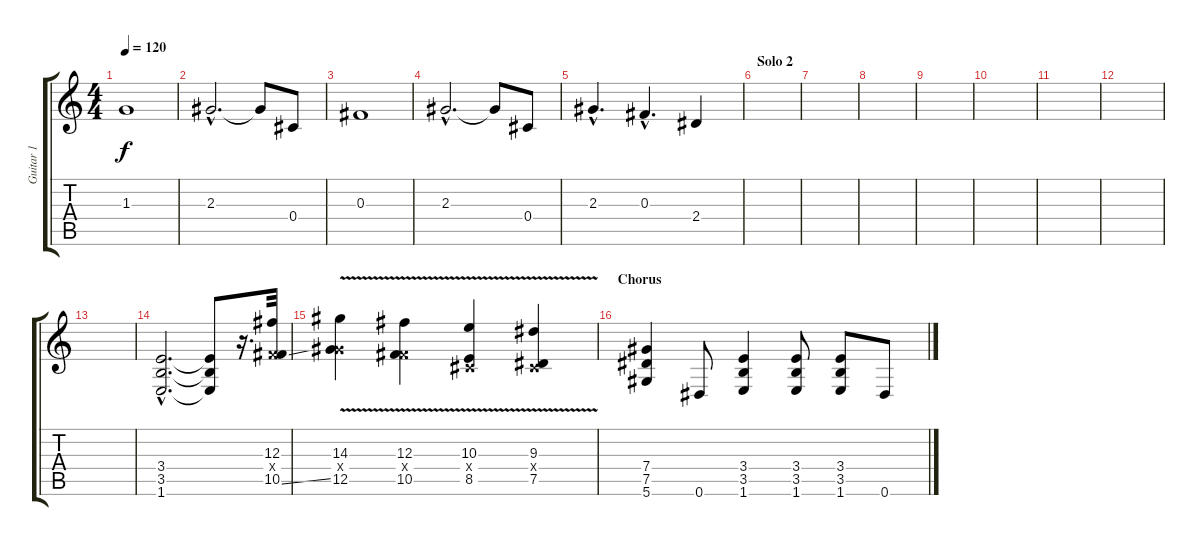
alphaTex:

\track ("Guitar 1" "Guitar 1") {instrument acousticguitarsteel}
\staff {score tabs}
\tuning (Eb4 Bb3 Gb3 Db3 Ab2 Eb2) {hide}
\ts (4 4)
\tempo 120
\clef g2
\ks c
1.3.1{dy f} |
2.3{hac}.2{d instrument electricguitarjazz} 2.3{t}.8 0.4.8 |
0.3.1 |
2.3{hac}.2{d instrument electricguitarjazz} 2.3{t}.8 0.4.8 |
2.3{hac}.4{d instrument electricguitarjazz} 0.3{hac}.4{d} 2.4.4 |
\section ("" "Solo 2")
|
|
|
|
|
|
|
|
(3.4{hac} 3.5{hac} 1.6{hac}).2{d volume 16 instrument distortionguitar} (3.4{t} 3.5{t} 1.6{t}).8 r.16{d} (12.3 5.4{x} 10.5{ss}).32 |
(14.3{v} 7.4{v x} 12.5{v}).4 (12.3{v} 5.4{v x} 10.5{v}).4 (10.3{v} 0.4{v x} 8.5{v}).4 (9.3{v} 0.4{v x} 7.5{v}).4 |
\section ("" "Chorus")
(7.4 7.5 5.6).4{volume 14 instrument distortionguitar} 0.6.8 (3.4 3.5 1.6).4 (3.4 3.5 1.6).8 (3.4 3.5 1.6).8 0.6.8
